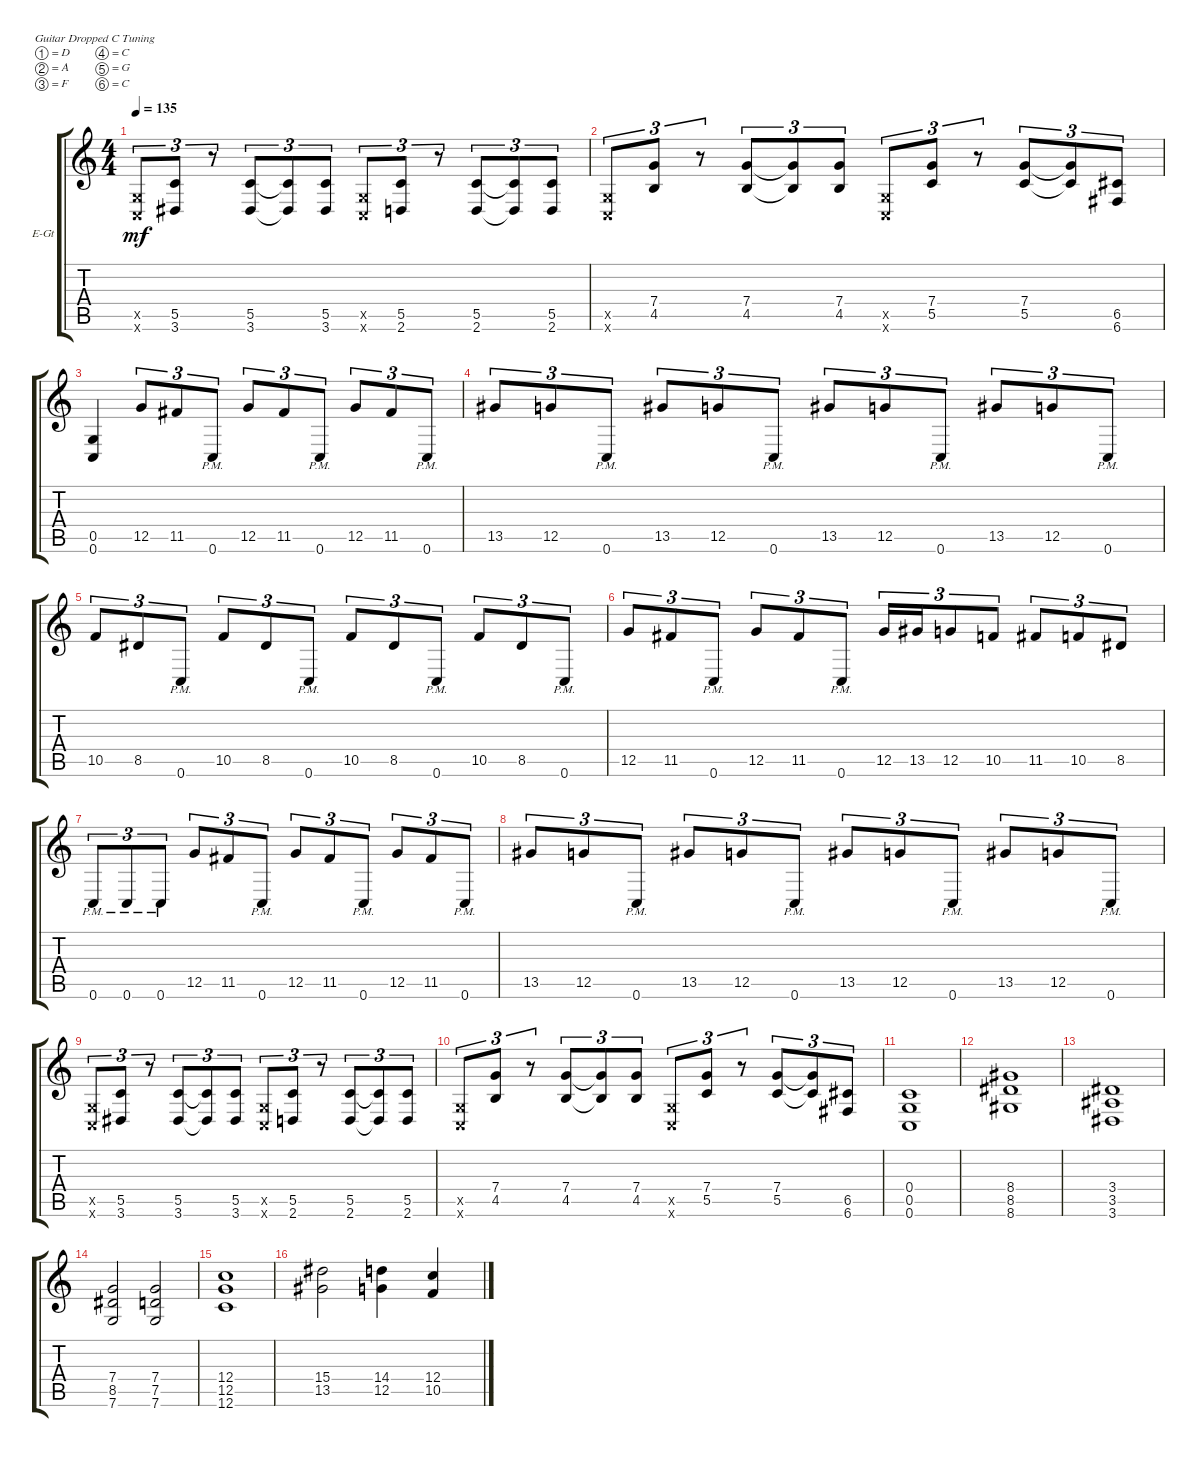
\defaultSystemsLayout 4
\bracketExtendMode groupsimilarinstruments
\firstSystemTrackNameOrientation horizontal
\otherSystemsTrackNameOrientation horizontal
\track ("Electric Guitar" "E-Gt") {instrument overdrivenguitar}
\staff {score tabs}
\tuning (D4 A3 F3 C3 G2 C2)
\ts (4 4)
\tempo 135
\clef g2
\ks c
(0.6{x} 0.5{x}).8{tu (3 2) dy mf} (3.6 5.5).8{tu (3 2)} r.8{tu (3 2)} (3.6 5.5).8{tu (3 2)} (5.5{t} 3.6{t}).8{tu (3 2)} (3.6 5.5).8{tu (3 2)} (0.6{x} 0.5{x}).8{tu (3 2)} (2.6 5.5).8{tu (3 2)} r.8{tu (3 2)} (2.6 5.5).8{tu (3 2)} (5.5{t} 2.6{t}).8{tu (3 2)} (2.6 5.5).8{tu (3 2)} |
(0.5{x} 0.6{x}).8{tu (3 2)} (4.5 7.4).8{tu (3 2)} r.8{tu (3 2)} (4.5 7.4).8{tu (3 2)} (7.4{t} 4.5{t}).8{tu (3 2)} (4.5 7.4).8{tu (3 2)} (0.5{x} 0.6{x}).8{tu (3 2)} (5.5 7.4).8{tu (3 2)} r.8{tu (3 2)} (5.5 7.4).8{tu (3 2)} (5.5{t} 7.4{t}).8{tu (3 2)} (6.6 6.5).8{tu (3 2)} |
(0.5 0.6).4 12.5.8{tu (3 2)} 11.5.8{tu (3 2)} 0.6{pm}.8{tu (3 2)} 12.5.8{tu (3 2)} 11.5.8{tu (3 2)} 0.6{pm}.8{tu (3 2)} 12.5.8{tu (3 2)} 11.5.8{tu (3 2)} 0.6{pm}.8{tu (3 2)} |
13.5.8{tu (3 2)} 12.5.8{tu (3 2)} 0.6{pm}.8{tu (3 2)} 13.5.8{tu (3 2)} 12.5.8{tu (3 2)} 0.6{pm}.8{tu (3 2)} 13.5.8{tu (3 2)} 12.5.8{tu (3 2)} 0.6{pm}.8{tu (3 2)} 13.5.8{tu (3 2)} 12.5.8{tu (3 2)} 0.6{pm}.8{tu (3 2)} |
10.5.8{tu (3 2)} 8.5.8{tu (3 2)} 0.6{pm}.8{tu (3 2)} 10.5.8{tu (3 2)} 8.5.8{tu (3 2)} 0.6{pm}.8{tu (3 2)} 10.5.8{tu (3 2)} 8.5.8{tu (3 2)} 0.6{pm}.8{tu (3 2)} 10.5.8{tu (3 2)} 8.5.8{tu (3 2)} 0.6{pm}.8{tu (3 2)} |
12.5.8{tu (3 2)} 11.5.8{tu (3 2)} 0.6{pm}.8{tu (3 2)} 12.5.8{tu (3 2)} 11.5.8{tu (3 2)} 0.6{pm}.8{tu (3 2)} 12.5.16{tu (3 2)} 13.5.16{tu (3 2)} 12.5.8{tu (3 2)} 10.5.8{tu (3 2)} 11.5.8{tu (3 2)} 10.5.8{tu (3 2)} 8.5.8{tu (3 2)} |
0.6{pm}.8{tu (3 2)} 0.6{pm}.8{tu (3 2)} 0.6{pm}.8{tu (3 2)} 12.5.8{tu (3 2)} 11.5.8{tu (3 2)} 0.6{pm}.8{tu (3 2)} 12.5.8{tu (3 2)} 11.5.8{tu (3 2)} 0.6{pm}.8{tu (3 2)} 12.5.8{tu (3 2)} 11.5.8{tu (3 2)} 0.6{pm}.8{tu (3 2)} |
13.5.8{tu (3 2)} 12.5.8{tu (3 2)} 0.6{pm}.8{tu (3 2)} 13.5.8{tu (3 2)} 12.5.8{tu (3 2)} 0.6{pm}.8{tu (3 2)} 13.5.8{tu (3 2)} 12.5.8{tu (3 2)} 0.6{pm}.8{tu (3 2)} 13.5.8{tu (3 2)} 12.5.8{tu (3 2)} 0.6{pm}.8{tu (3 2)} |
(0.6{x} 0.5{x}).8{tu (3 2)} (3.6 5.5).8{tu (3 2)} r.8{tu (3 2)} (3.6 5.5).8{tu (3 2)} (5.5{t} 3.6{t}).8{tu (3 2)} (3.6 5.5).8{tu (3 2)} (0.6{x} 0.5{x}).8{tu (3 2)} (2.6 5.5).8{tu (3 2)} r.8{tu (3 2)} (2.6 5.5).8{tu (3 2)} (5.5{t} 2.6{t}).8{tu (3 2)} (2.6 5.5).8{tu (3 2)} |
(0.5{x} 0.6{x}).8{tu (3 2)} (4.5 7.4).8{tu (3 2)} r.8{tu (3 2)} (4.5 7.4).8{tu (3 2)} (7.4{t} 4.5{t}).8{tu (3 2)} (4.5 7.4).8{tu (3 2)} (0.5{x} 0.6{x}).8{tu (3 2)} (5.5 7.4).8{tu (3 2)} r.8{tu (3 2)} (5.5 7.4).8{tu (3 2)} (5.5{t} 7.4{t}).8{tu (3 2)} (6.6 6.5).8{tu (3 2)} |
(0.6 0.5 0.4).1 |
(8.6 8.5 8.4).1 |
(3.4 3.5 3.6).1 |
(7.6 8.5 7.4).2 (7.6 7.5 7.4).2 |
(12.6 12.5 12.4).1 |
(13.5 15.4).2 (14.4 12.5).4 (12.4 10.5).4
